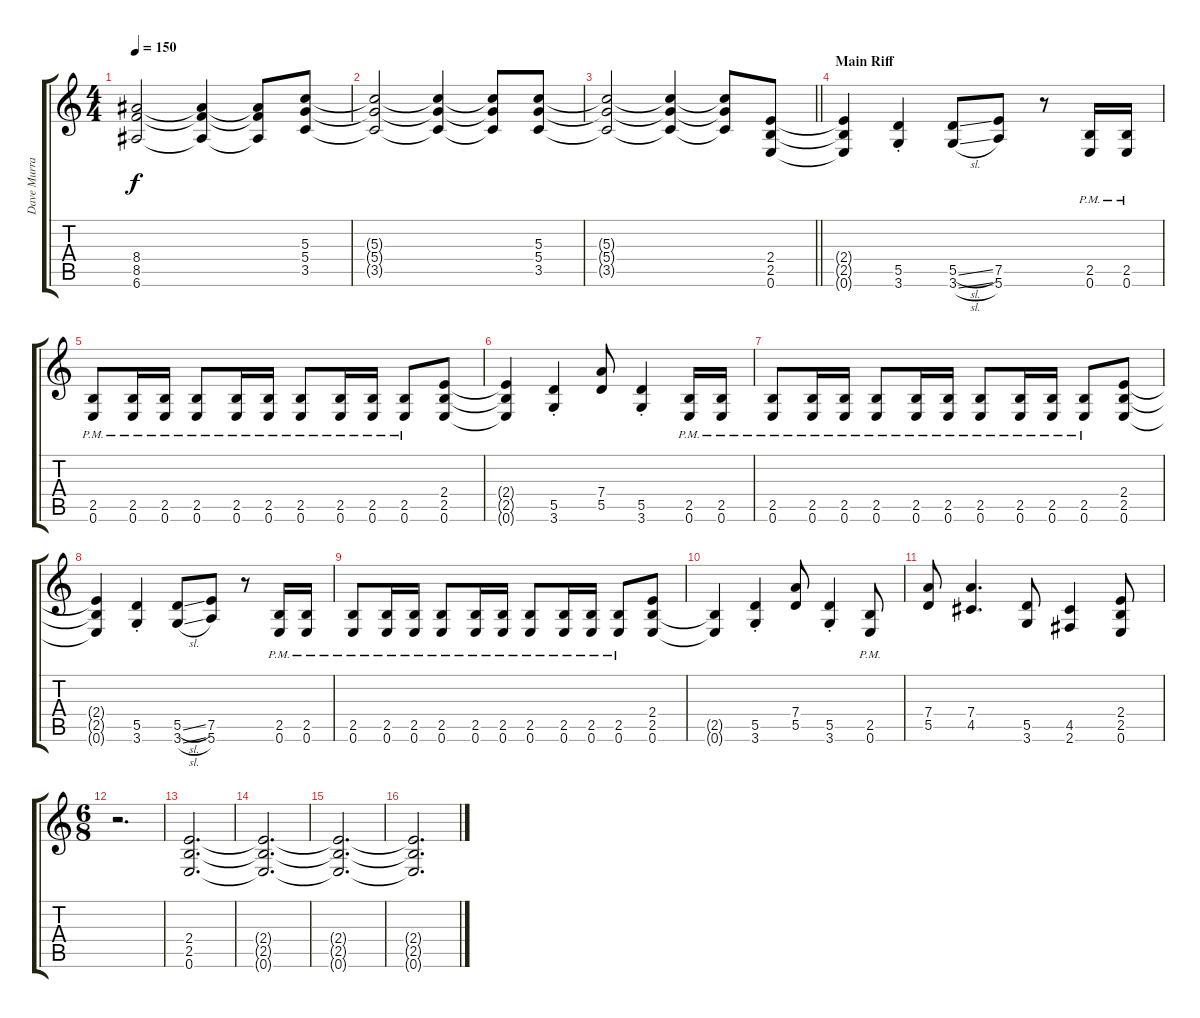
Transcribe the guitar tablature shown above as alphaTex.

\track ("Dave Murray" "Dave Murra") {instrument distortionguitar}
\staff {score tabs}
\tuning (E4 B3 G3 D3 A2 E2) {hide}
\ts (4 4)
\tempo 150
\clef g2
\ks c
(8.4{t} 8.5{t} 6.6{t}).2{dy f} (8.4{t} 8.5{t} 6.6{t}).4 (8.4{t} 8.5{t} 6.6{t}).8 (5.3 5.4 3.5).8 |
(5.3{t} 5.4{t} 3.5{t}).2 (5.3{t} 5.4{t} 3.5{t}).4 (5.3{t} 5.4{t} 3.5{t}).8 (5.3 5.4 3.5).8 |
\barLineRight lightlight
(5.3{t} 5.4{t} 3.5{t}).2 (5.3{t} 5.4{t} 3.5{t}).4 (5.3{t} 5.4{t} 3.5{t}).8 (2.4 2.5 0.6).8 |
\section ("" "Main Riff")
(2.4{t} 2.5{t} 0.6{t}).4 (5.5{st} 3.6{st}).4 (5.5{sl} 3.6{sl}).8 (7.5 5.6).8 r.8 (2.5{pm} 0.6{pm}).16 (2.5{pm} 0.6{pm}).16 |
(2.5{pm} 0.6{pm}).8 (2.5{pm} 0.6{pm}).16 (2.5{pm} 0.6{pm}).16 (2.5{pm} 0.6{pm}).8 (2.5{pm} 0.6{pm}).16 (2.5{pm} 0.6{pm}).16 (2.5{pm} 0.6{pm}).8 (2.5{pm} 0.6{pm}).16 (2.5{pm} 0.6{pm}).16 (2.5{pm} 0.6{pm}).8 (2.4 2.5 0.6).8 |
(2.4{t} 2.5{t} 0.6{t}).4 (5.5{st} 3.6{st}).4 (7.4 5.5).8 (5.5{st} 3.6{st}).4 (2.5{pm} 0.6{pm}).16 (2.5{pm} 0.6{pm}).16 |
(2.5{pm} 0.6{pm}).8 (2.5{pm} 0.6{pm}).16 (2.5{pm} 0.6{pm}).16 (2.5{pm} 0.6{pm}).8 (2.5{pm} 0.6{pm}).16 (2.5{pm} 0.6{pm}).16 (2.5{pm} 0.6{pm}).8 (2.5{pm} 0.6{pm}).16 (2.5{pm} 0.6{pm}).16 (2.5{pm} 0.6{pm}).8 (2.4 2.5 0.6).8 |
(2.4{t} 2.5{t} 0.6{t}).4 (5.5{st} 3.6{st}).4 (5.5{sl} 3.6{sl}).8 (7.5 5.6).8 r.8 (2.5{pm} 0.6{pm}).16 (2.5{pm} 0.6{pm}).16 |
(2.5{pm} 0.6{pm}).8 (2.5{pm} 0.6{pm}).16 (2.5{pm} 0.6{pm}).16 (2.5{pm} 0.6{pm}).8 (2.5{pm} 0.6{pm}).16 (2.5{pm} 0.6{pm}).16 (2.5{pm} 0.6{pm}).8 (2.5{pm} 0.6{pm}).16 (2.5{pm} 0.6{pm}).16 (2.5{pm} 0.6{pm}).8 (2.4 2.5 0.6).8 |
(2.5{t} 0.6{t}).4 (5.5{st} 3.6{st}).4 (7.4 5.5).8 (5.5{st} 3.6{st}).4 (2.5{pm} 0.6{pm}).8 |
(7.4 5.5).8 (7.4 4.5).4{d} (5.5 3.6).8 (4.5 2.6).4 (2.4 2.5 0.6).8 |
\ts (6 8)
r.2{d} |
(2.4 2.5 0.6).2{d} |
(2.4{t} 2.5{t} 0.6{t}).2{d} |
(2.4{t} 2.5{t} 0.6{t}).2{d} |
(2.4{t} 2.5{t} 0.6{t}).2{d}
